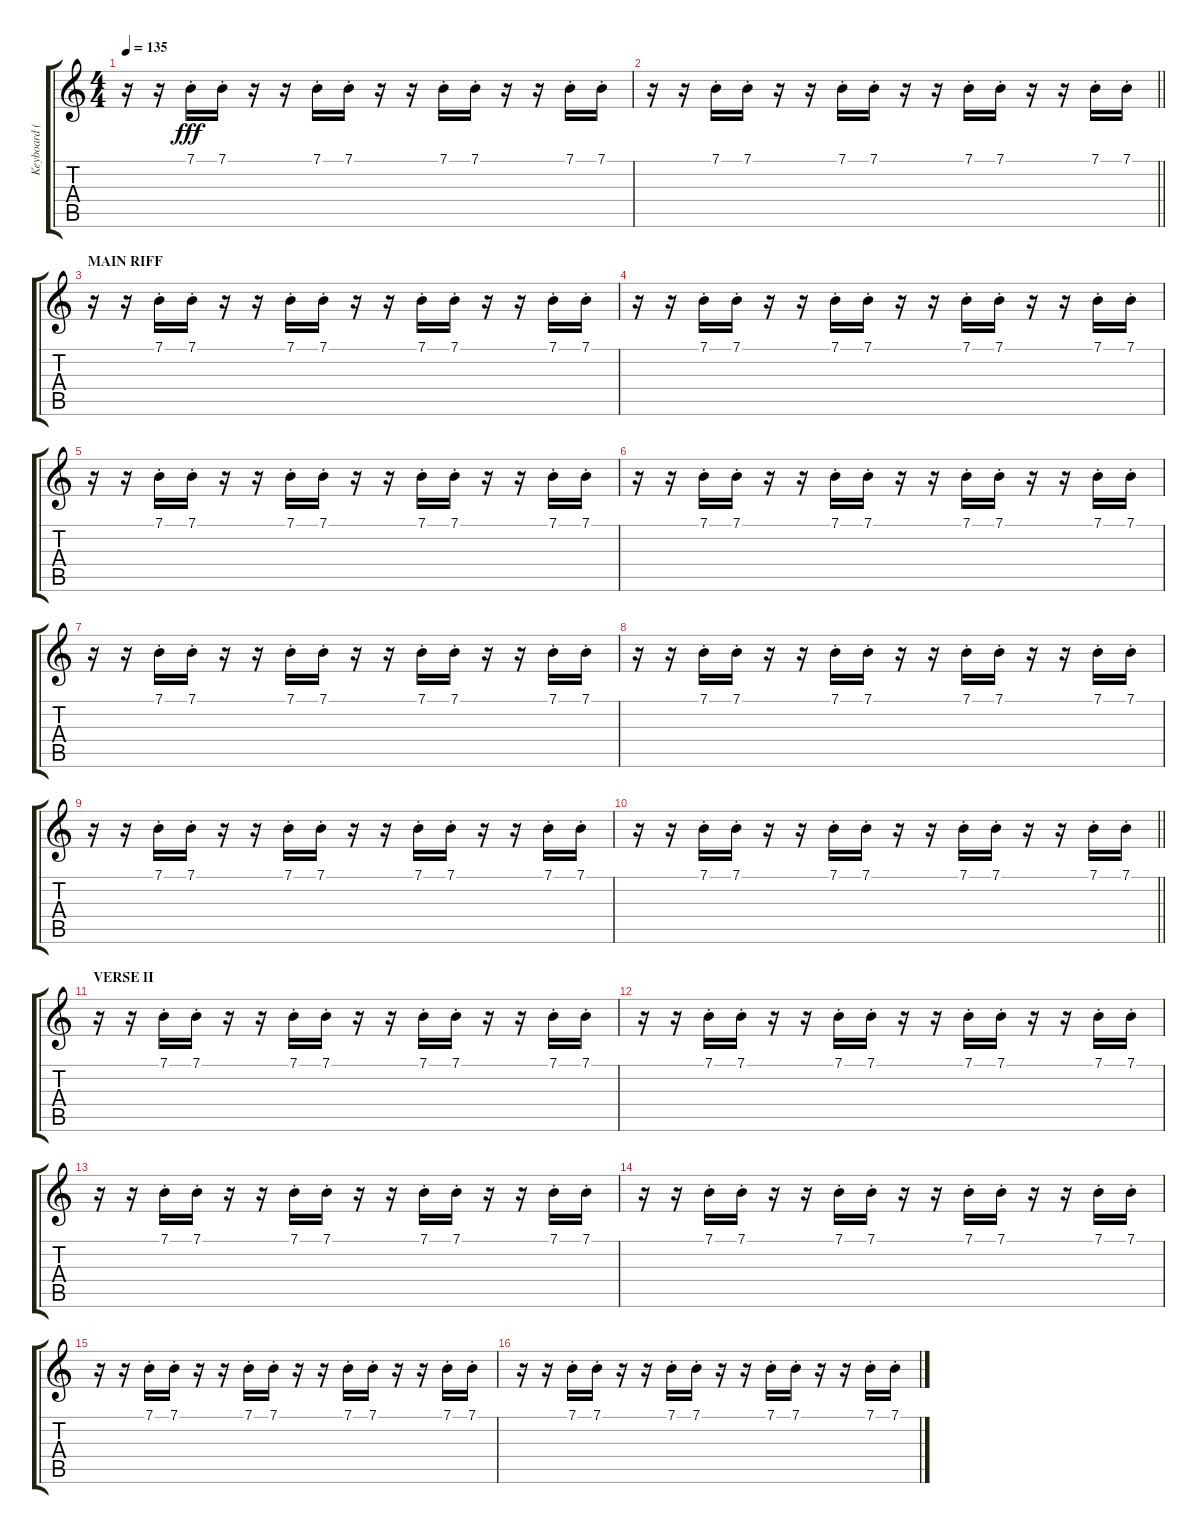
\track ("Keyboard (2)" "Keyboard (") {instrument lead2sawtooth}
\staff {score tabs}
\tuning (E4 B3 G3 D3 A2 E2) {hide}
\ts (4 4)
\tempo 135
\clef g2
\ks c
r.16{dy fff} r.16 7.1{st}.16 7.1{st}.16 r.16 r.16 7.1{st}.16 7.1{st}.16 r.16 r.16 7.1{st}.16 7.1{st}.16 r.16 r.16 7.1{st}.16 7.1{st}.16 |
\barLineRight lightlight
r.16 r.16 7.1{st}.16 7.1{st}.16 r.16 r.16 7.1{st}.16 7.1{st}.16 r.16 r.16 7.1{st}.16 7.1{st}.16 r.16 r.16 7.1{st}.16 7.1{st}.16 |
\section ("" "MAIN RIFF")
r.16 r.16 7.1{st}.16 7.1{st}.16 r.16 r.16 7.1{st}.16 7.1{st}.16 r.16 r.16 7.1{st}.16 7.1{st}.16 r.16 r.16 7.1{st}.16 7.1{st}.16 |
r.16 r.16 7.1{st}.16 7.1{st}.16 r.16 r.16 7.1{st}.16 7.1{st}.16 r.16 r.16 7.1{st}.16 7.1{st}.16 r.16 r.16 7.1{st}.16 7.1{st}.16 |
r.16 r.16 7.1{st}.16 7.1{st}.16 r.16 r.16 7.1{st}.16 7.1{st}.16 r.16 r.16 7.1{st}.16 7.1{st}.16 r.16 r.16 7.1{st}.16 7.1{st}.16 |
r.16 r.16 7.1{st}.16 7.1{st}.16 r.16 r.16 7.1{st}.16 7.1{st}.16 r.16 r.16 7.1{st}.16 7.1{st}.16 r.16 r.16 7.1{st}.16 7.1{st}.16 |
r.16 r.16 7.1{st}.16 7.1{st}.16 r.16 r.16 7.1{st}.16 7.1{st}.16 r.16 r.16 7.1{st}.16 7.1{st}.16 r.16 r.16 7.1{st}.16 7.1{st}.16 |
r.16 r.16 7.1{st}.16 7.1{st}.16 r.16 r.16 7.1{st}.16 7.1{st}.16 r.16 r.16 7.1{st}.16 7.1{st}.16 r.16 r.16 7.1{st}.16 7.1{st}.16 |
r.16 r.16 7.1{st}.16 7.1{st}.16 r.16 r.16 7.1{st}.16 7.1{st}.16 r.16 r.16 7.1{st}.16 7.1{st}.16 r.16 r.16 7.1{st}.16 7.1{st}.16 |
\barLineRight lightlight
r.16 r.16 7.1{st}.16 7.1{st}.16 r.16 r.16 7.1{st}.16 7.1{st}.16 r.16 r.16 7.1{st}.16 7.1{st}.16 r.16 r.16 7.1{st}.16 7.1{st}.16 |
\section ("" "VERSE II")
r.16 r.16 7.1{st}.16 7.1{st}.16 r.16 r.16 7.1{st}.16 7.1{st}.16 r.16 r.16 7.1{st}.16 7.1{st}.16 r.16 r.16 7.1{st}.16 7.1{st}.16 |
r.16 r.16 7.1{st}.16 7.1{st}.16 r.16 r.16 7.1{st}.16 7.1{st}.16 r.16 r.16 7.1{st}.16 7.1{st}.16 r.16 r.16 7.1{st}.16 7.1{st}.16 |
r.16 r.16 7.1{st}.16 7.1{st}.16 r.16 r.16 7.1{st}.16 7.1{st}.16 r.16 r.16 7.1{st}.16 7.1{st}.16 r.16 r.16 7.1{st}.16 7.1{st}.16 |
r.16 r.16 7.1{st}.16 7.1{st}.16 r.16 r.16 7.1{st}.16 7.1{st}.16 r.16 r.16 7.1{st}.16 7.1{st}.16 r.16 r.16 7.1{st}.16 7.1{st}.16 |
r.16 r.16 7.1{st}.16 7.1{st}.16 r.16 r.16 7.1{st}.16 7.1{st}.16 r.16 r.16 7.1{st}.16 7.1{st}.16 r.16 r.16 7.1{st}.16 7.1{st}.16 |
r.16 r.16 7.1{st}.16 7.1{st}.16 r.16 r.16 7.1{st}.16 7.1{st}.16 r.16 r.16 7.1{st}.16 7.1{st}.16 r.16 r.16 7.1{st}.16 7.1{st}.16
